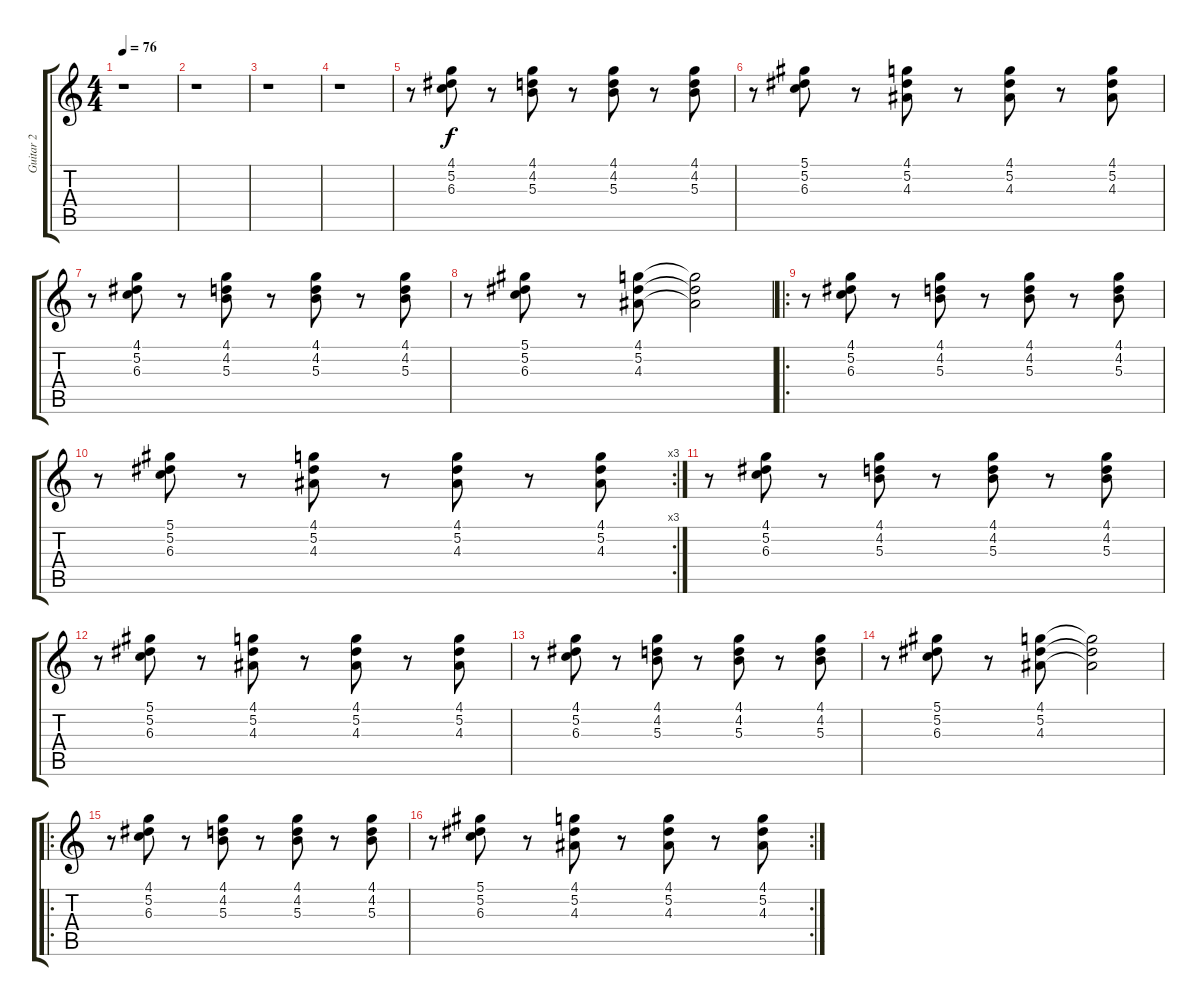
\track ("Guitar 2" "Guitar 2") {instrument electricguitarclean}
\staff {score tabs}
\tuning (Eb4 Bb3 Gb3 Db3 Ab2 Eb2) {hide}
\ts (4 4)
\tempo 76
\clef g2
\ks c
r.1{dy f instrument electricguitarclean} |
r.1 |
r.1 |
r.1 |
r.8 (4.1 5.2 6.3).8 r.8 (4.1 4.2 5.3).8 r.8 (4.1 4.2 5.3).8 r.8 (4.1 4.2 5.3).8 |
r.8 (5.1 5.2 6.3).8 r.8 (4.1 5.2 4.3).8 r.8 (4.1 5.2 4.3).8 r.8 (4.1 5.2 4.3).8 |
r.8 (4.1 5.2 6.3).8 r.8 (4.1 4.2 5.3).8 r.8 (4.1 4.2 5.3).8 r.8 (4.1 4.2 5.3).8 |
r.8 (5.1 5.2 6.3).8 r.8 (4.1 5.2 4.3).8 (4.1{t} 5.2{t} 4.3{t}).2 |
\ro
r.8 (4.1 5.2 6.3).8 r.8 (4.1 4.2 5.3).8 r.8 (4.1 4.2 5.3).8 r.8 (4.1 4.2 5.3).8 |
\rc 3
r.8 (5.1 5.2 6.3).8 r.8 (4.1 5.2 4.3).8 r.8 (4.1 5.2 4.3).8 r.8 (4.1 5.2 4.3).8 |
r.8 (4.1 5.2 6.3).8 r.8 (4.1 4.2 5.3).8 r.8 (4.1 4.2 5.3).8 r.8 (4.1 4.2 5.3).8 |
r.8 (5.1 5.2 6.3).8 r.8 (4.1 5.2 4.3).8 r.8 (4.1 5.2 4.3).8 r.8 (4.1 5.2 4.3).8 |
r.8 (4.1 5.2 6.3).8 r.8 (4.1 4.2 5.3).8 r.8 (4.1 4.2 5.3).8 r.8 (4.1 4.2 5.3).8 |
r.8 (5.1 5.2 6.3).8 r.8 (4.1 5.2 4.3).8 (4.1{t} 5.2{t} 4.3{t}).2 |
\ro
r.8 (4.1 5.2 6.3).8 r.8 (4.1 4.2 5.3).8 r.8 (4.1 4.2 5.3).8 r.8 (4.1 4.2 5.3).8 |
\rc 2
r.8 (5.1 5.2 6.3).8 r.8 (4.1 5.2 4.3).8 r.8 (4.1 5.2 4.3).8 r.8 (4.1 5.2 4.3).8
